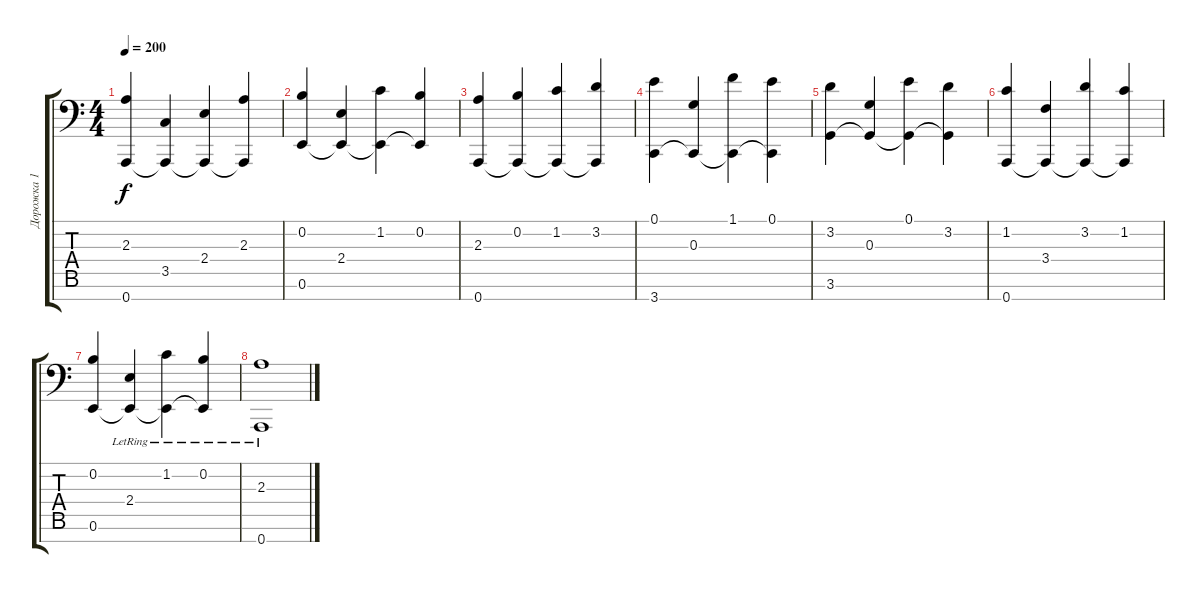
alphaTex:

\track ("Дорожка 1" "Дорожка 1") {instrument brightacousticpiano}
\staff {score tabs}
\tuning (E4 B3 G3 D3 A2 E2 A1) {hide}
\ts (4 4)
\tempo 200
\clef f4
\ks c
(2.3 0.7).4{dy f} (3.5 0.7{t}).4 (2.4 0.7{t}).4 (2.3 0.7{t}).4 |
(0.2 0.6).4 (2.4 0.6{t}).4 (1.2 0.6{t}).4 (0.2 0.6{t}).4 |
(2.3 0.7).4 (0.2 0.7{t}).4 (1.2 0.7{t}).4 (3.2 0.7{t}).4 |
(0.1 3.7).4 (0.3 3.7{t}).4 (1.1 3.7{t}).4 (0.1 3.7{t}).4 |
(3.2 3.6).4 (0.3 3.6{t}).4 (0.1 3.6{t}).4 (3.2 3.6{t}).4 |
(1.2 0.7).4 (3.4 0.7{t}).4 (3.2 0.7{t}).4 (1.2 0.7{t}).4 |
(0.2 0.6).4 (2.4{lr} 0.6{t}).4 (1.2{lr} 0.6{t}).4 (0.2{lr} 0.6{t}).4 |
(2.3{lr} 0.7).1
